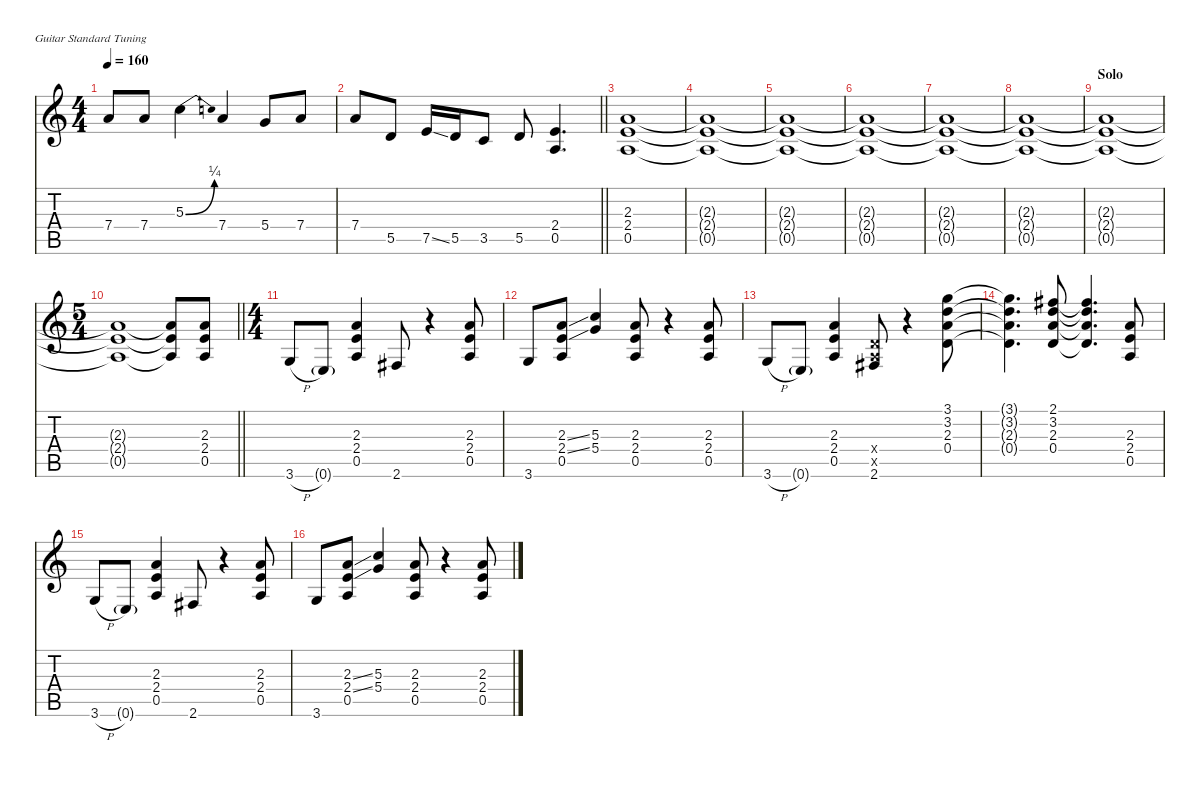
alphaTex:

\defaultSystemsLayout 4
\hideDynamics
\bracketExtendMode nobrackets
\singleTrackTrackNamePolicy hidden
\multiTrackTrackNamePolicy hidden
\firstSystemTrackNameMode fullname
\firstSystemTrackNameOrientation horizontal
\otherSystemsTrackNameOrientation horizontal
\track ("Guitar 1" "od.guit.") {defaultSystemsLayout 8 mute instrument overdrivenguitar}
\staff {score tabs}
\tuning (E4 B3 G3 D3 A2 E2)
\ts (4 4)
\tempo 160
\clef g2
\ks c
7.4.8{dy f beam Up} 7.4.8{beam Up} 5.3{be (bend 0 0 30 1)}.4{beam Down} 7.4.4{beam Up} 5.4.8{beam Up} 7.4.8{beam Up} |
\barLineRight lightlight
7.4.8{beam Up} 5.5.8{beam Up} 7.5{ss}.16{beam Up} 5.5.16{beam Up} 3.5.8{beam Up} 5.5.8{beam Up} (2.4 0.5).4{d beam Up} |
(2.3 2.4 0.5).1{beam Up} |
(2.3{t} 2.4{t} 0.5{t}).1{beam Up} |
(2.3{t} 2.4{t} 0.5{t}).1{beam Up} |
(2.3{t} 2.4{t} 0.5{t}).1{beam Up} |
(2.3{t} 2.4{t} 0.5{t}).1{beam Up} |
(2.3{t} 2.4{t} 0.5{t}).1{beam Up} |
\section ("" "Solo")
(2.3{t} 2.4{t} 0.5{t}).1{beam Up} |
\ts (5 4)
\barLineRight lightlight
(2.3{t} 2.4{t} 0.5{t}).1{beam Up} (2.3{t} 2.4{t} 0.5{t}).8{beam Up} (2.3 2.4 0.5).8{beam Up} |
\ts (4 4)
3.6{h}.8{beam Up} 0.6{g}.8{beam Up} (2.3 2.4 0.5).4{beam Up} 2.6{acc #}.8{beam Up} r.4{beam Up} (2.3 2.4 0.5).8{beam Up} |
3.6.8{beam Up} (2.3{ss} 2.4{ss} 0.5).8{beam Up} (5.3 5.4).4{beam Up} (2.3 2.4 0.5).8{beam Up} r.4{beam Up} (2.3 2.4 0.5).8{beam Up} |
3.6{h}.8{beam Up} 0.6{g}.8{beam Up} (2.3 2.4 0.5).4{beam Up} (0.4{x} 0.5{x} 2.6{acc #}).8{beam Up} r.4{beam Up} (3.1 3.2 2.3 0.4).8{beam Down} |
(3.1{t} 3.2{t} 2.3{t} 0.4{t}).4{d beam Down} (2.1{acc #} 3.2 2.3 0.4).8{beam Up} (2.1{t acc #} 3.2{t} 2.3{t} 0.4{t}).4{d beam Up} (2.3 2.4 0.5).8{beam Up} |
3.6{h}.8{beam Up} 0.6{g}.8{beam Up} (2.3 2.4 0.5).4{beam Up} 2.6{acc #}.8{beam Up} r.4{beam Up} (2.3 2.4 0.5).8{beam Up} |
3.6.8{beam Up} (2.3{ss} 2.4{ss} 0.5).8{beam Up} (5.3 5.4).4{beam Up} (2.3 2.4 0.5).8{beam Up} r.4{beam Up} (2.3 2.4 0.5).8{beam Up}
